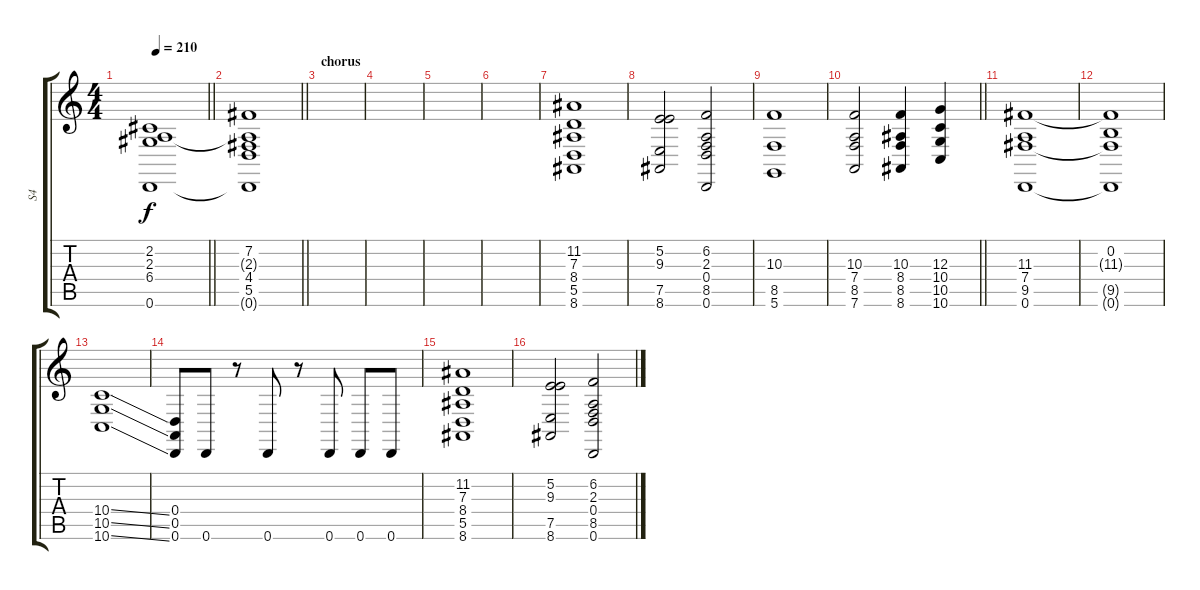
\track ("S4" "S4") {instrument lead2sawtooth}
\staff {score tabs}
\tuning (E4 B3 G3 D3 A2 D2) {hide}
\ts (4 4)
\tempo 210
\clef g2
\barLineRight lightlight
\ks c
(2.2 2.3{t} 6.4{t} 0.6{t}).1{dy f} |
\barLineRight lightlight
(7.2 2.3{t} 4.4 5.5{t} 0.6{t}).1 |
\section ("" "chorus")
|
|
|
|
(11.2 7.3 8.4 5.5 8.6).1 |
(5.2 9.3 7.5 8.6).2 (6.2 2.3 0.4 8.5 0.6).2 |
(10.3 8.5 5.6).1 |
\barLineRight lightlight
(10.3 7.4 8.5 7.6).2 (10.3 8.4 8.5 8.6).4 (12.3 10.4 10.5 10.6).4 |
\section ("" "")
(11.3 7.4 9.5 0.6).1 |
(0.2 11.3{t} 9.5{t} 0.6{t}).1 |
(10.4{ss} 10.5{ss} 10.6{ss}).1 |
(0.4 0.5 0.6).8 0.6.8 r.8 0.6.8 r.8 0.6.8 0.6.8 0.6.8 |
(11.2 7.3 8.4 5.5 8.6).1 |
(5.2 9.3 7.5 8.6).2 (6.2 2.3 0.4 8.5 0.6).2
